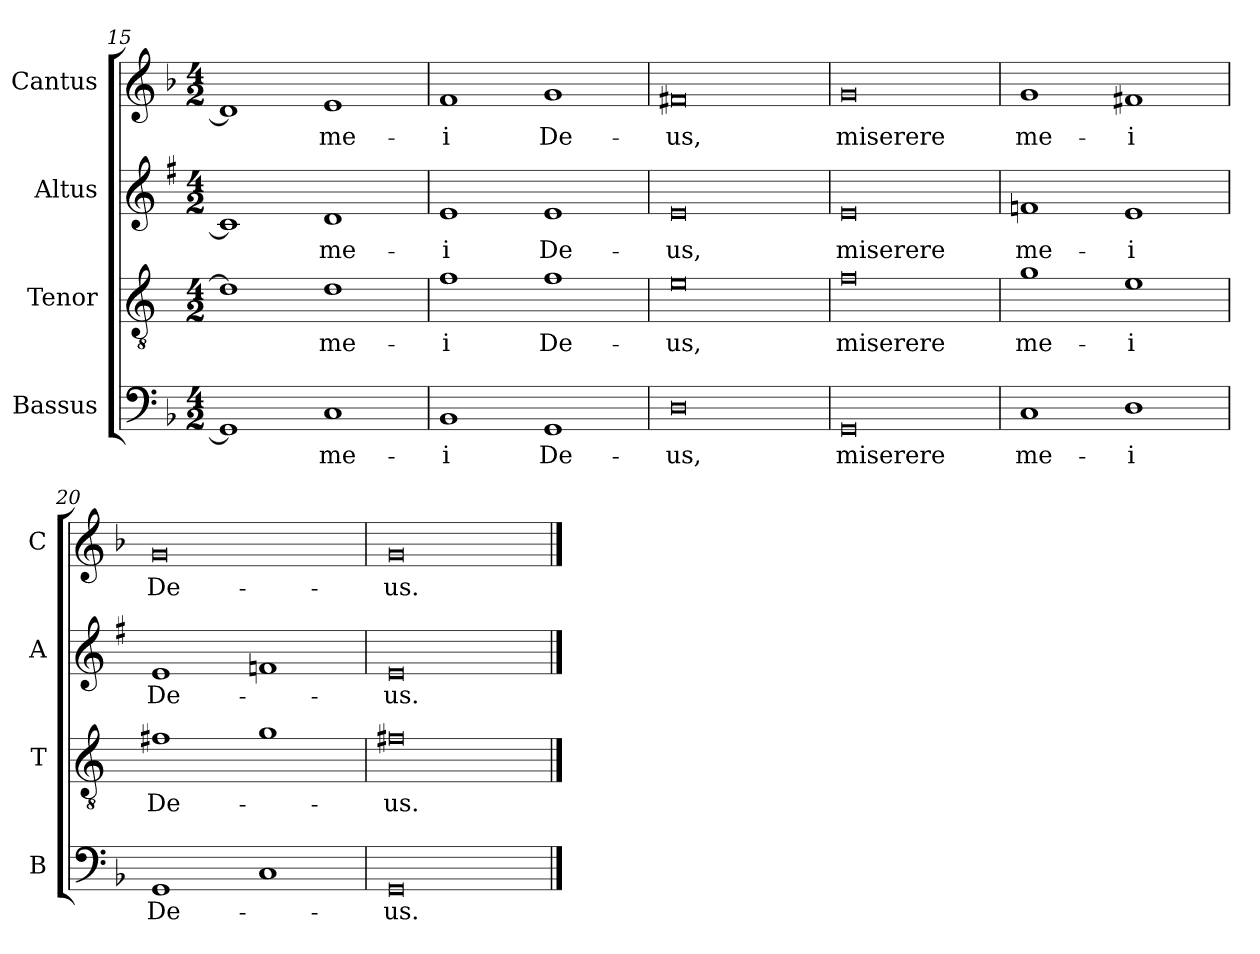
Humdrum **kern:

**kern	**text	**kern	**text	**kern	**text	**kern	**text
*part4	*part4	*part3	*part3	*part2	*part2	*part1	*part1
*staff4	*staff4	*staff3	*staff3	*staff2	*staff2	*staff1	*staff1
*I"Bassus	*	*I"Tenor	*	*I"Altus	*	*I"Cantus	*
*I'B	*	*I'T	*	*I'A	*	*I'C	*
*clefF4	*	*clefGv2	*	*clefG2	*	*clefG2	*
*	*	*ITrd4c7	*	*ITrd1c2	*	*	*
*k[b-]	*	*k[b-]	*	*k[b-]	*	*k[b-]	*
*F:	*	*F:	*	*F:	*	*F:	*
*M4/2	*	*M4/2	*	*M4/2	*	*M4/2	*
=15	=15	=15	=15	=15	=15	=15	=15
1GG]	.	1G]	.	1B]	.	1d]	.
!	!LO:LY:b	!	!LO:LY:b	!	!LO:LY:b	!	!LO:LY:b
1C	me-	1G	me-	1c	me-	1e	me-
=16	=16	=16	=16	=16	=16	=16	=16
!	!LO:LY:b	!	!LO:LY:b	!	!LO:LY:b	!	!LO:LY:b
1BB-	-i	1B-	-i	1d	-i	1f	-i
!	!LO:LY:b	!	!LO:LY:b	!	!LO:LY:b	!	!LO:LY:b
1GG	De-	1B-	De-	1d	De-	1g	De-
=17	=17	=17	=17	=17	=17	=17	=17
!	!LO:LY:b	!	!LO:LY:b	!	!LO:LY:b	!	!LO:LY:b
0D	-us,	0A	-us,	0d	-us,	0f#X	-us,
!!LO:LB:g=z
=18	=18	=18	=18	=18	=18	=18	=18
!	!LO:LY:b	!	!LO:LY:b	!	!LO:LY:b	!	!LO:LY:b
0GG	miserere	0B-	miserere	0d	miserere	0g	miserere
=19	=19	=19	=19	=19	=19	=19	=19
!	!LO:LY:b	!	!LO:LY:b	!	!LO:LY:b	!	!LO:LY:b
1C	me-	1c	me-	1e-X	me-	1g	me-
!	!LO:LY:b	!	!LO:LY:b	!	!LO:LY:b	!	!LO:LY:b
1D	-i	1A	-i	1d	-i	1f#X	-i
=20	=20	=20	=20	=20	=20	=20	=20
!	!LO:LY:b	!	!LO:LY:b	!	!LO:LY:b	!	!LO:LY:b
1GG	De-	1Bn	De-	1d	De-	0g	De-
1C	.	1c	.	1e-X	.	.	.
=21	=21	=21	=21	=21	=21	=21	=21
!	!LO:LY:b	!	!LO:LY:b	!	!LO:LY:b	!	!LO:LY:b
0GG	-us.	0Bn	-us.	0d	-us.	0g	-us.
==	==	==	==	==	==	==	==
*-	*-	*-	*-	*-	*-	*-	*-
